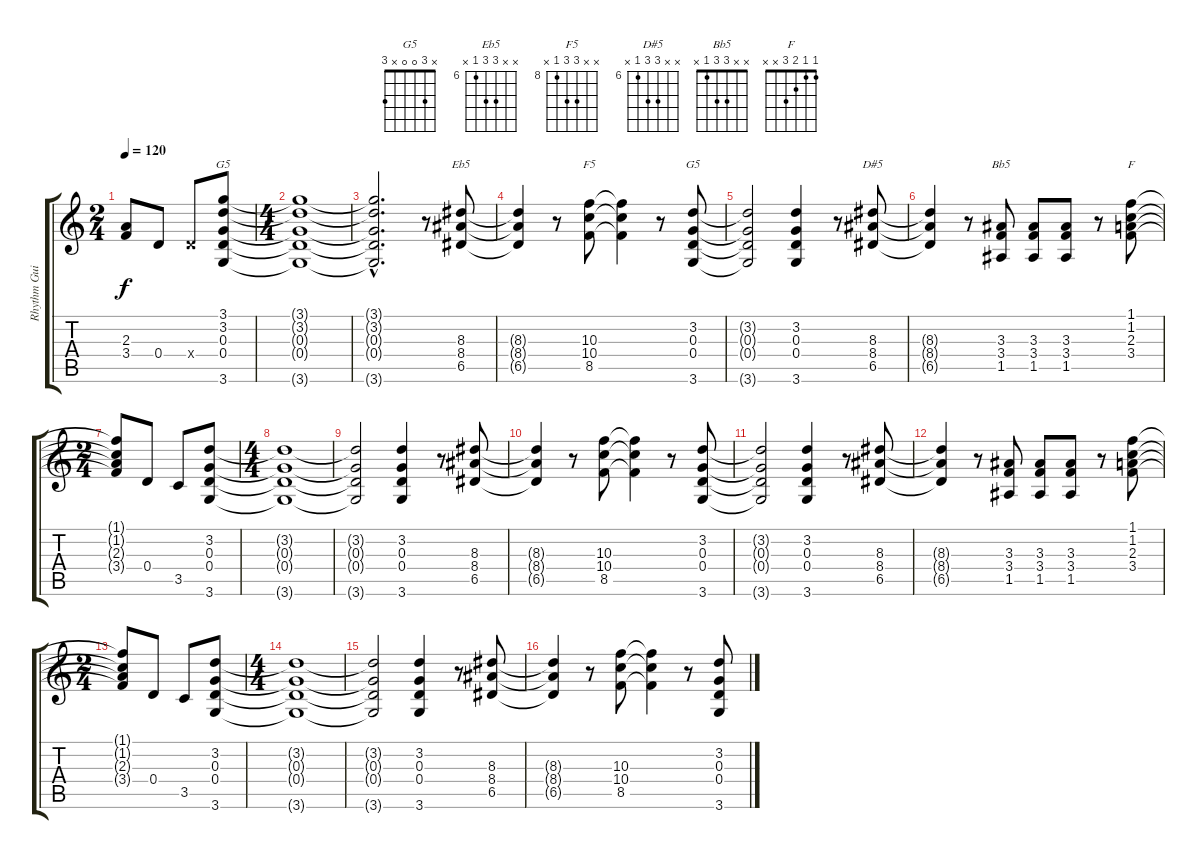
\track ("Rhythm Guitar" "Rhythm Gui") {instrument electricguitarclean}
\staff {score tabs}
\tuning (E4 B3 G3 D3 A2 E2) {hide}
\chord ("G5" 3 3 0 0 x 3)
\chord ("Eb5" x x 8 8 6 x) {firstfret 6}
\chord ("F5" x x 10 10 8 x) {firstfret 8}
\chord ("G5" x 3 0 0 x 3)
\chord ("D#5" x x 8 8 6 x) {firstfret 6}
\chord ("Bb5" x x 3 3 1 x)
\chord ("F" 1 1 2 3 x x)
\ts (2 4)
\tempo 120
\clef g2
\ks c
(2.3 3.4).8{dy f} 0.4.8 0.4{x}.8 (3.1 3.2 0.3 0.4 3.6).8{ch "G5"} |
\ts (4 4)
(3.1{t} 3.2{t} 0.3{t} 0.4{t} 3.6{t}).1 |
(3.1{hac t} 3.2{hac t} 0.3{hac t} 0.4{hac t} 3.6{hac t}).2{d} r.8 (8.3 8.4 6.5).8{ch "Eb5"} |
(8.3{t} 8.4{t} 6.5{t}).4 r.8 (10.3 10.4 8.5).8{ch "F5"} (10.3{t} 10.4{t} 8.5{t}).4 r.8 (3.2 0.3 0.4 3.6).8{ch "G5"} |
(3.2{t} 0.3{t} 0.4{t} 3.6{t}).2 (3.2 0.3 0.4 3.6).4 r.8 (8.3 8.4 6.5).8{ch "D#5"} |
(8.3{t} 8.4{t} 6.5{t}).4 r.8 (3.3 3.4 1.5).8{ch "Bb5"} (3.3 3.4 1.5).8 (3.3 3.4 1.5).8 r.8 (1.1 1.2 2.3 3.4).8{ch "F"} |
\ts (2 4)
(1.1{t} 1.2{t} 2.3{t} 3.4{t}).8 0.4.8 3.5.8 (3.2 0.3 0.4 3.6).8 |
\ts (4 4)
(3.2{t} 0.3{t} 0.4{t} 3.6{t}).1 |
(3.2{t} 0.3{t} 0.4{t} 3.6{t}).2 (3.2 0.3 0.4 3.6).4 r.8 (8.3 8.4 6.5).8 |
(8.3{t} 8.4{t} 6.5{t}).4 r.8 (10.3 10.4 8.5).8 (10.3{t} 10.4{t} 8.5{t}).4 r.8 (3.2 0.3 0.4 3.6).8 |
(3.2{t} 0.3{t} 0.4{t} 3.6{t}).2 (3.2 0.3 0.4 3.6).4 r.8 (8.3 8.4 6.5).8 |
(8.3{t} 8.4{t} 6.5{t}).4 r.8 (3.3 3.4 1.5).8 (3.3 3.4 1.5).8 (3.3 3.4 1.5).8 r.8 (1.1 1.2 2.3 3.4).8 |
\ts (2 4)
(1.1{t} 1.2{t} 2.3{t} 3.4{t}).8 0.4.8 3.5.8 (3.2 0.3 0.4 3.6).8 |
\ts (4 4)
(3.2{t} 0.3{t} 0.4{t} 3.6{t}).1 |
(3.2{t} 0.3{t} 0.4{t} 3.6{t}).2 (3.2 0.3 0.4 3.6).4 r.8 (8.3 8.4 6.5).8 |
(8.3{t} 8.4{t} 6.5{t}).4 r.8 (10.3 10.4 8.5).8 (10.3{t} 10.4{t} 8.5{t}).4 r.8 (3.2 0.3 0.4 3.6).8
